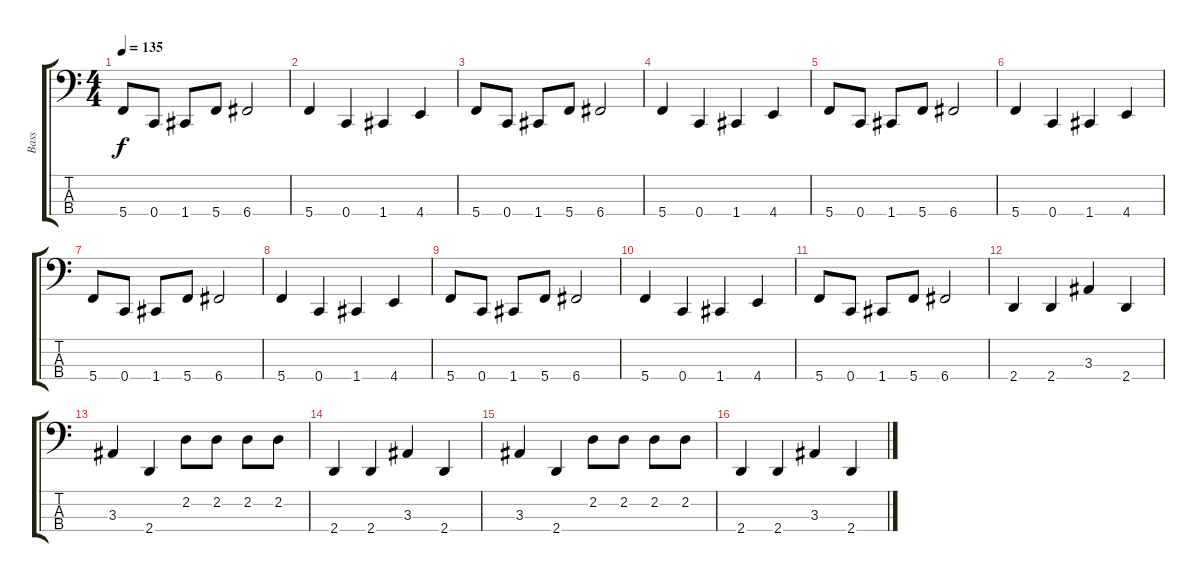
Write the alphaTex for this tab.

\track ("Bass" "Bass") {instrument electricbasspick}
\staff {score tabs}
\tuning (F2 C2 G1 C1) {hide}
\ts (4 4)
\tempo 135
\clef f4
\ks c
5.4.8{dy f} 0.4.8 1.4.8 5.4.8 6.4.2 |
5.4.4 0.4.4 1.4.4 4.4.4 |
5.4.8 0.4.8 1.4.8 5.4.8 6.4.2 |
5.4.4 0.4.4 1.4.4 4.4.4 |
5.4.8 0.4.8 1.4.8 5.4.8 6.4.2 |
5.4.4 0.4.4 1.4.4 4.4.4 |
5.4.8 0.4.8 1.4.8 5.4.8 6.4.2 |
5.4.4 0.4.4 1.4.4 4.4.4 |
5.4.8 0.4.8 1.4.8 5.4.8 6.4.2 |
5.4.4 0.4.4 1.4.4 4.4.4 |
5.4.8 0.4.8 1.4.8 5.4.8 6.4.2 |
2.4.4 2.4.4 3.3.4 2.4.4 |
3.3.4 2.4.4 2.2.8 2.2.8 2.2.8 2.2.8 |
2.4.4 2.4.4 3.3.4 2.4.4 |
3.3.4 2.4.4 2.2.8 2.2.8 2.2.8 2.2.8 |
2.4.4 2.4.4 3.3.4 2.4.4
